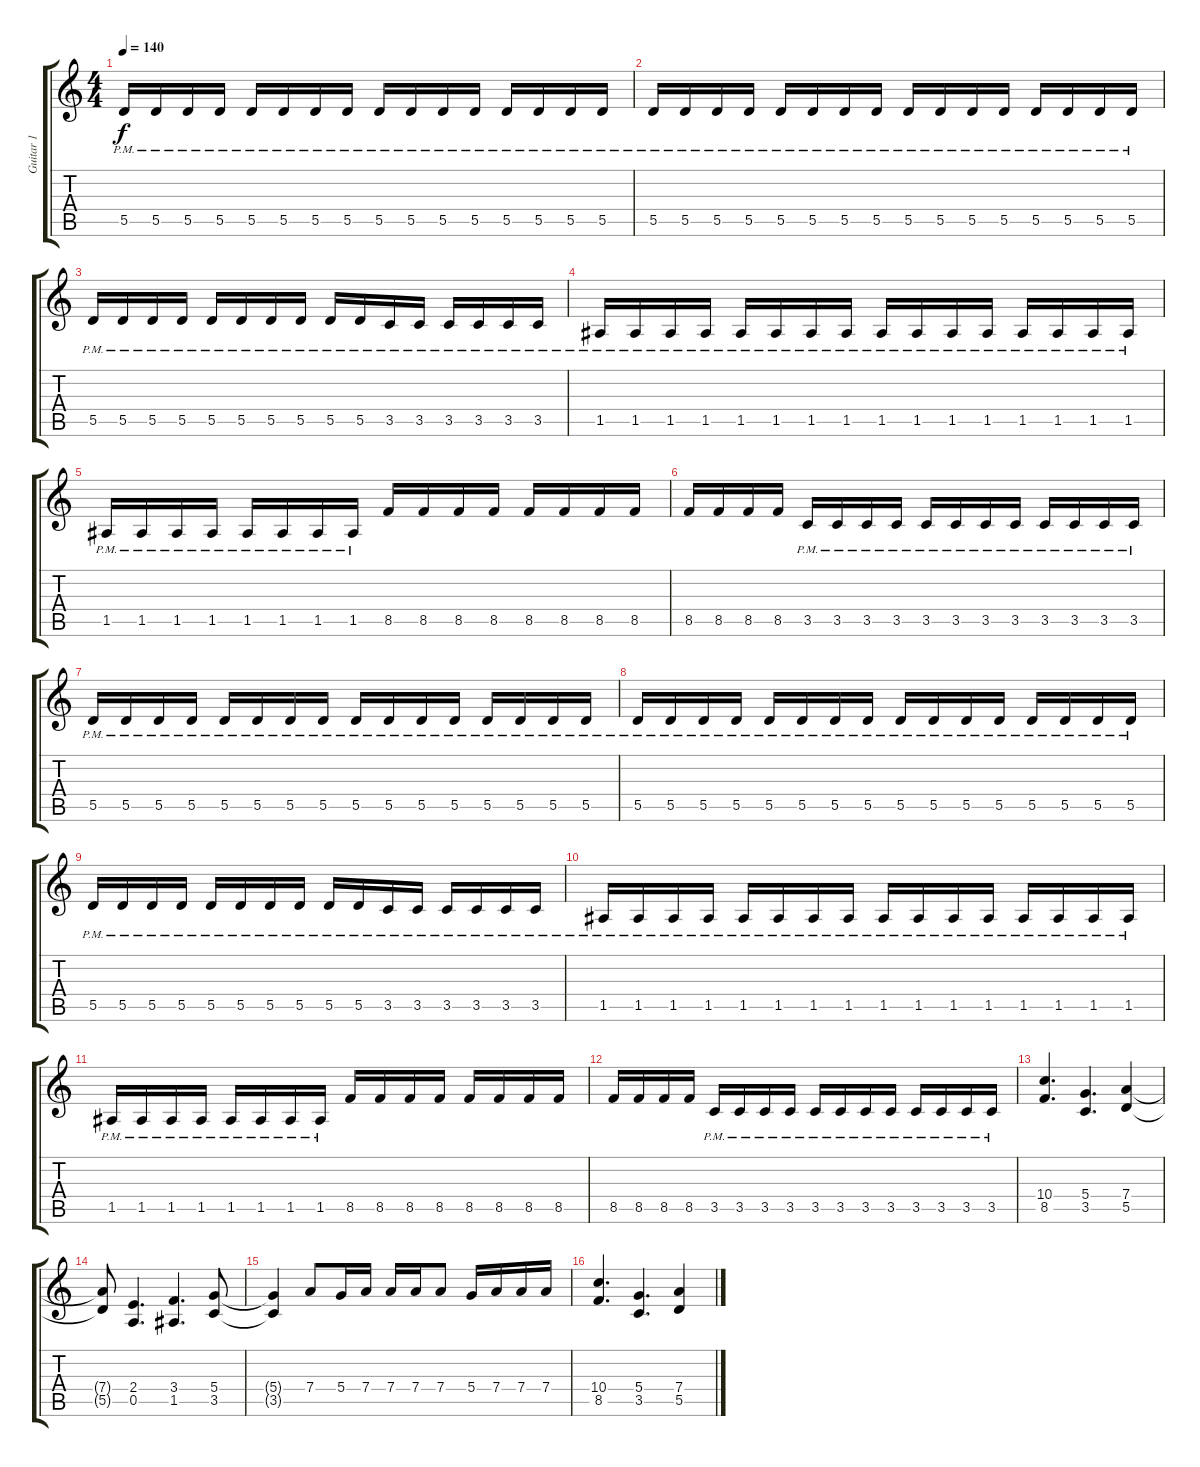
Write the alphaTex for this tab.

\track ("Guitar 1" "Guitar 1") {instrument distortionguitar}
\staff {score tabs}
\tuning (E4 B3 G3 D3 A2 E2) {hide}
\ts (4 4)
\tempo 140
\clef g2
\ks c
5.5{pm}.16{dy f} 5.5{pm}.16 5.5{pm}.16 5.5{pm}.16 5.5{pm}.16 5.5{pm}.16 5.5{pm}.16 5.5{pm}.16 5.5{pm}.16 5.5{pm}.16 5.5{pm}.16 5.5{pm}.16 5.5{pm}.16 5.5{pm}.16 5.5{pm}.16 5.5{pm}.16 |
5.5{pm}.16 5.5{pm}.16 5.5{pm}.16 5.5{pm}.16 5.5{pm}.16 5.5{pm}.16 5.5{pm}.16 5.5{pm}.16 5.5{pm}.16 5.5{pm}.16 5.5{pm}.16 5.5{pm}.16 5.5{pm}.16 5.5{pm}.16 5.5{pm}.16 5.5{pm}.16 |
5.5{pm}.16 5.5{pm}.16 5.5{pm}.16 5.5{pm}.16 5.5{pm}.16 5.5{pm}.16 5.5{pm}.16 5.5{pm}.16 5.5{pm}.16 5.5{pm}.16 3.5{pm}.16 3.5{pm}.16 3.5{pm}.16 3.5{pm}.16 3.5{pm}.16 3.5{pm}.16 |
1.5{pm}.16 1.5{pm}.16 1.5{pm}.16 1.5{pm}.16 1.5{pm}.16 1.5{pm}.16 1.5{pm}.16 1.5{pm}.16 1.5{pm}.16 1.5{pm}.16 1.5{pm}.16 1.5{pm}.16 1.5{pm}.16 1.5{pm}.16 1.5{pm}.16 1.5{pm}.16 |
1.5{pm}.16 1.5{pm}.16 1.5{pm}.16 1.5{pm}.16 1.5{pm}.16 1.5{pm}.16 1.5{pm}.16 1.5{pm}.16 8.5.16 8.5.16 8.5.16 8.5.16 8.5.16 8.5.16 8.5.16 8.5.16 |
8.5.16 8.5.16 8.5.16 8.5.16 3.5{pm}.16 3.5{pm}.16 3.5{pm}.16 3.5{pm}.16 3.5{pm}.16 3.5{pm}.16 3.5{pm}.16 3.5{pm}.16 3.5{pm}.16 3.5{pm}.16 3.5{pm}.16 3.5{pm}.16 |
5.5{pm}.16 5.5{pm}.16 5.5{pm}.16 5.5{pm}.16 5.5{pm}.16 5.5{pm}.16 5.5{pm}.16 5.5{pm}.16 5.5{pm}.16 5.5{pm}.16 5.5{pm}.16 5.5{pm}.16 5.5{pm}.16 5.5{pm}.16 5.5{pm}.16 5.5{pm}.16 |
5.5{pm}.16 5.5{pm}.16 5.5{pm}.16 5.5{pm}.16 5.5{pm}.16 5.5{pm}.16 5.5{pm}.16 5.5{pm}.16 5.5{pm}.16 5.5{pm}.16 5.5{pm}.16 5.5{pm}.16 5.5{pm}.16 5.5{pm}.16 5.5{pm}.16 5.5{pm}.16 |
5.5{pm}.16 5.5{pm}.16 5.5{pm}.16 5.5{pm}.16 5.5{pm}.16 5.5{pm}.16 5.5{pm}.16 5.5{pm}.16 5.5{pm}.16 5.5{pm}.16 3.5{pm}.16 3.5{pm}.16 3.5{pm}.16 3.5{pm}.16 3.5{pm}.16 3.5{pm}.16 |
1.5{pm}.16 1.5{pm}.16 1.5{pm}.16 1.5{pm}.16 1.5{pm}.16 1.5{pm}.16 1.5{pm}.16 1.5{pm}.16 1.5{pm}.16 1.5{pm}.16 1.5{pm}.16 1.5{pm}.16 1.5{pm}.16 1.5{pm}.16 1.5{pm}.16 1.5{pm}.16 |
1.5{pm}.16 1.5{pm}.16 1.5{pm}.16 1.5{pm}.16 1.5{pm}.16 1.5{pm}.16 1.5{pm}.16 1.5{pm}.16 8.5.16 8.5.16 8.5.16 8.5.16 8.5.16 8.5.16 8.5.16 8.5.16 |
8.5.16 8.5.16 8.5.16 8.5.16 3.5{pm}.16 3.5{pm}.16 3.5{pm}.16 3.5{pm}.16 3.5{pm}.16 3.5{pm}.16 3.5{pm}.16 3.5{pm}.16 3.5{pm}.16 3.5{pm}.16 3.5{pm}.16 3.5{pm}.16 |
(10.4 8.5).4{d volume 8 balance 13} (5.4 3.5).4{d} (7.4 5.5).4 |
(7.4{t} 5.5{t}).8 (2.4 0.5).4{d} (3.4 1.5).4{d} (5.4 3.5).8 |
(5.4{t} 3.5{t}).4 7.4.8 5.4.16 7.4.16 7.4.16 7.4.16 7.4.8 5.4.16 7.4.16 7.4.16 7.4.16 |
(10.4 8.5).4{d volume 8 balance 13} (5.4 3.5).4{d} (7.4 5.5).4
